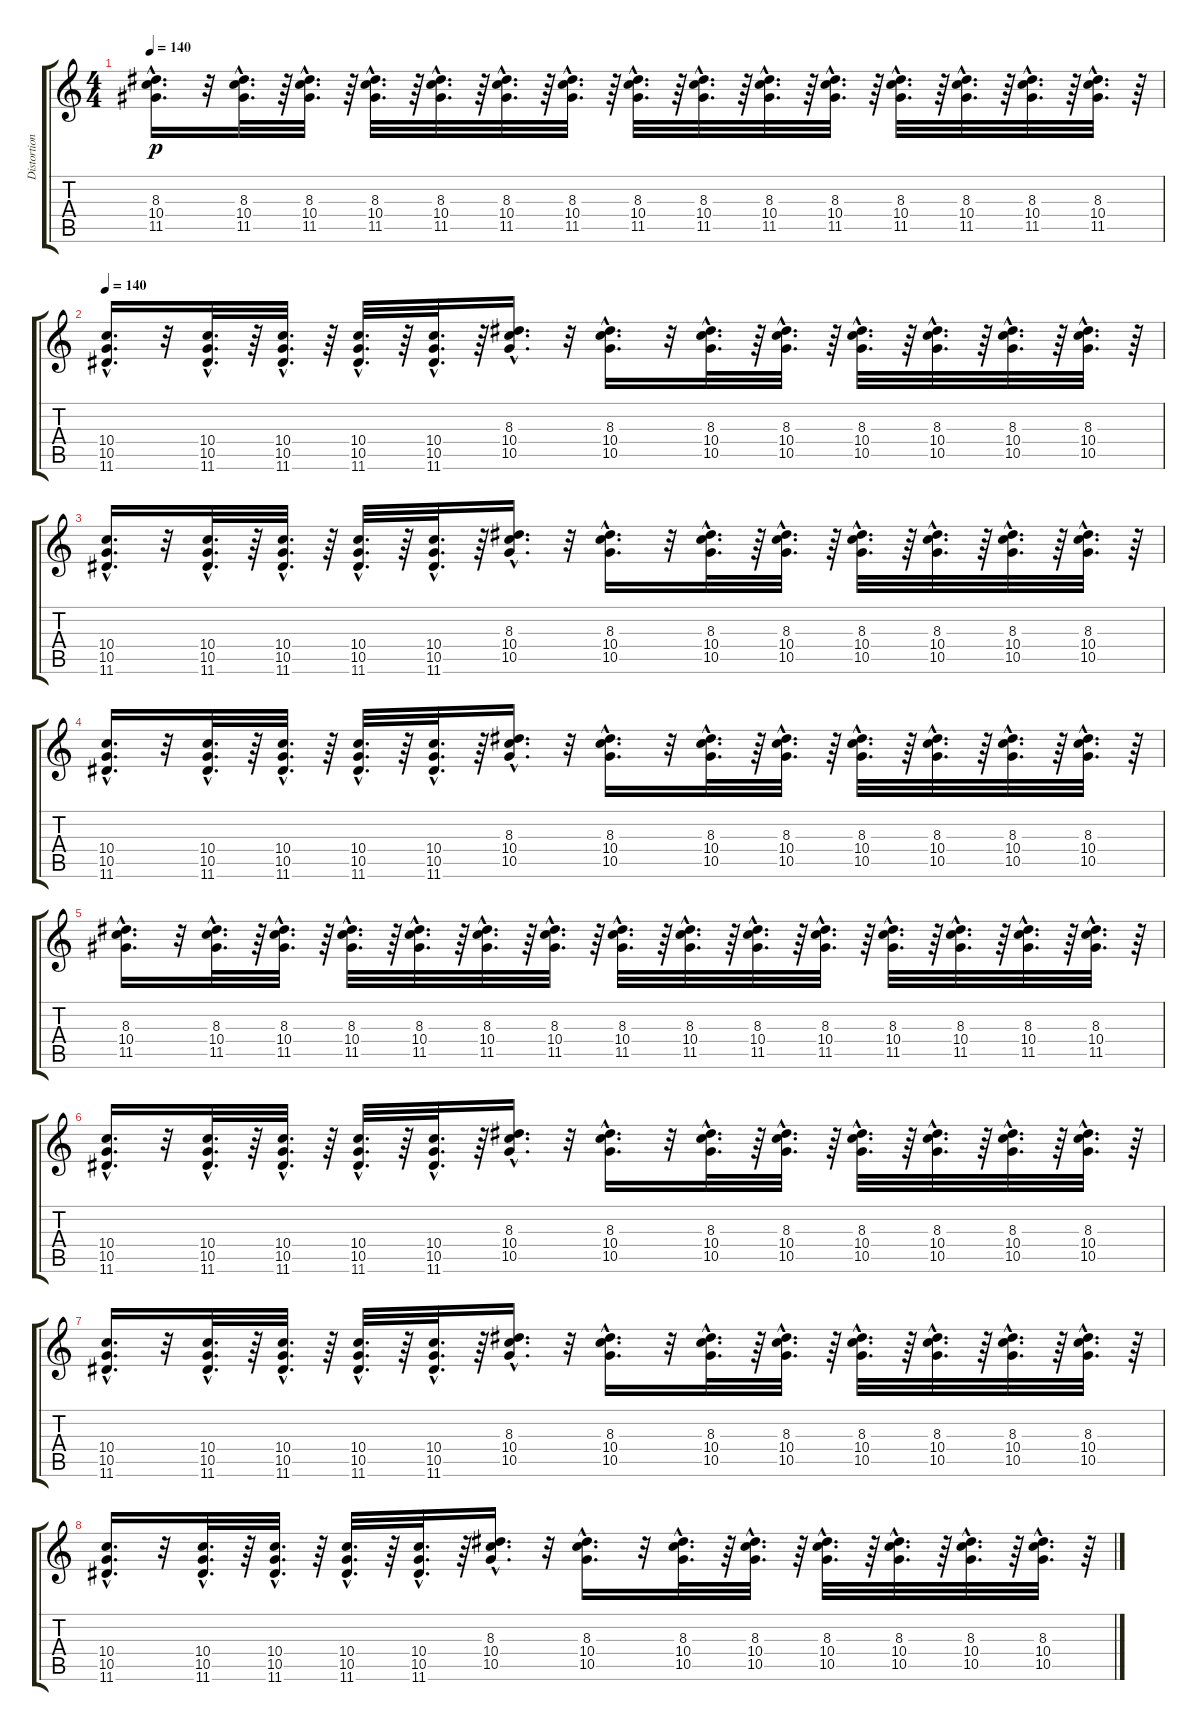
\track ("Distortion" "Distortion") {instrument distortionguitar}
\staff {score tabs}
\tuning (E4 B3 G3 D3 A2 E2) {hide}
\ts (4 4)
\tempo 140
\clef g2
\ks c
(8.3{hac} 10.4{hac} 11.5{hac}).16{d dy p} r.32 (8.3{hac} 10.4{hac} 11.5{hac}).32{d} r.64 (8.3{hac} 10.4{hac} 11.5{hac}).32{d} r.64 (8.3{hac} 10.4{hac} 11.5{hac}).32{d} r.64 (8.3{hac} 10.4{hac} 11.5{hac}).32{d} r.64 (8.3{hac} 10.4{hac} 11.5{hac}).32{d} r.64 (8.3{hac} 10.4{hac} 11.5{hac}).32{d} r.64 (8.3{hac} 10.4{hac} 11.5{hac}).32{d} r.64 (8.3{hac} 10.4{hac} 11.5{hac}).32{d} r.64 (8.3{hac} 10.4{hac} 11.5{hac}).32{d} r.64 (8.3{hac} 10.4{hac} 11.5{hac}).32{d} r.64 (8.3{hac} 10.4{hac} 11.5{hac}).32{d} r.64 (8.3{hac} 10.4{hac} 11.5{hac}).32{d} r.64 (8.3{hac} 10.4{hac} 11.5{hac}).32{d} r.64 (8.3{hac} 10.4{hac} 11.5{hac}).32{d} r.64 |
\tempo 140
(10.4{hac} 10.5{hac} 11.6{hac}).16{d} r.32 (10.4{hac} 10.5{hac} 11.6{hac}).32{d} r.64 (10.4{hac} 10.5{hac} 11.6{hac}).32{d} r.64 (10.4{hac} 10.5{hac} 11.6{hac}).32{d} r.64 (10.4{hac} 10.5{hac} 11.6{hac}).32{d} r.64 (8.3{hac} 10.4{hac} 10.5{hac}).16{d} r.32 (8.3{hac} 10.4{hac} 10.5{hac}).16{d} r.32 (8.3{hac} 10.4{hac} 10.5{hac}).32{d} r.64 (8.3{hac} 10.4{hac} 10.5{hac}).32{d} r.64 (8.3{hac} 10.4{hac} 10.5{hac}).32{d} r.64 (8.3{hac} 10.4{hac} 10.5{hac}).32{d} r.64 (8.3{hac} 10.4{hac} 10.5{hac}).32{d} r.64 (8.3{hac} 10.4{hac} 10.5{hac}).32{d} r.64 |
(10.4{hac} 10.5{hac} 11.6{hac}).16{d} r.32 (10.4{hac} 10.5{hac} 11.6{hac}).32{d} r.64 (10.4{hac} 10.5{hac} 11.6{hac}).32{d} r.64 (10.4{hac} 10.5{hac} 11.6{hac}).32{d} r.64 (10.4{hac} 10.5{hac} 11.6{hac}).32{d} r.64 (8.3{hac} 10.4{hac} 10.5{hac}).16{d} r.32 (8.3{hac} 10.4{hac} 10.5{hac}).16{d} r.32 (8.3{hac} 10.4{hac} 10.5{hac}).32{d} r.64 (8.3{hac} 10.4{hac} 10.5{hac}).32{d} r.64 (8.3{hac} 10.4{hac} 10.5{hac}).32{d} r.64 (8.3{hac} 10.4{hac} 10.5{hac}).32{d} r.64 (8.3{hac} 10.4{hac} 10.5{hac}).32{d} r.64 (8.3{hac} 10.4{hac} 10.5{hac}).32{d} r.64 |
(10.4{hac} 10.5{hac} 11.6{hac}).16{d} r.32 (10.4{hac} 10.5{hac} 11.6{hac}).32{d} r.64 (10.4{hac} 10.5{hac} 11.6{hac}).32{d} r.64 (10.4{hac} 10.5{hac} 11.6{hac}).32{d} r.64 (10.4{hac} 10.5{hac} 11.6{hac}).32{d} r.64 (8.3{hac} 10.4{hac} 10.5{hac}).16{d} r.32 (8.3{hac} 10.4{hac} 10.5{hac}).16{d} r.32 (8.3{hac} 10.4{hac} 10.5{hac}).32{d} r.64 (8.3{hac} 10.4{hac} 10.5{hac}).32{d} r.64 (8.3{hac} 10.4{hac} 10.5{hac}).32{d} r.64 (8.3{hac} 10.4{hac} 10.5{hac}).32{d} r.64 (8.3{hac} 10.4{hac} 10.5{hac}).32{d} r.64 (8.3{hac} 10.4{hac} 10.5{hac}).32{d} r.64 |
(8.3{hac} 10.4{hac} 11.5{hac}).16{d} r.32 (8.3{hac} 10.4{hac} 11.5{hac}).32{d} r.64 (8.3{hac} 10.4{hac} 11.5{hac}).32{d} r.64 (8.3{hac} 10.4{hac} 11.5{hac}).32{d} r.64 (8.3{hac} 10.4{hac} 11.5{hac}).32{d} r.64 (8.3{hac} 10.4{hac} 11.5{hac}).32{d} r.64 (8.3{hac} 10.4{hac} 11.5{hac}).32{d} r.64 (8.3{hac} 10.4{hac} 11.5{hac}).32{d} r.64 (8.3{hac} 10.4{hac} 11.5{hac}).32{d} r.64 (8.3{hac} 10.4{hac} 11.5{hac}).32{d} r.64 (8.3{hac} 10.4{hac} 11.5{hac}).32{d} r.64 (8.3{hac} 10.4{hac} 11.5{hac}).32{d} r.64 (8.3{hac} 10.4{hac} 11.5{hac}).32{d} r.64 (8.3{hac} 10.4{hac} 11.5{hac}).32{d} r.64 (8.3{hac} 10.4{hac} 11.5{hac}).32{d} r.64 |
(10.4{hac} 10.5{hac} 11.6{hac}).16{d} r.32 (10.4{hac} 10.5{hac} 11.6{hac}).32{d} r.64 (10.4{hac} 10.5{hac} 11.6{hac}).32{d} r.64 (10.4{hac} 10.5{hac} 11.6{hac}).32{d} r.64 (10.4{hac} 10.5{hac} 11.6{hac}).32{d} r.64 (8.3{hac} 10.4{hac} 10.5{hac}).16{d} r.32 (8.3{hac} 10.4{hac} 10.5{hac}).16{d} r.32 (8.3{hac} 10.4{hac} 10.5{hac}).32{d} r.64 (8.3{hac} 10.4{hac} 10.5{hac}).32{d} r.64 (8.3{hac} 10.4{hac} 10.5{hac}).32{d} r.64 (8.3{hac} 10.4{hac} 10.5{hac}).32{d} r.64 (8.3{hac} 10.4{hac} 10.5{hac}).32{d} r.64 (8.3{hac} 10.4{hac} 10.5{hac}).32{d} r.64 |
(10.4{hac} 10.5{hac} 11.6{hac}).16{d} r.32 (10.4{hac} 10.5{hac} 11.6{hac}).32{d} r.64 (10.4{hac} 10.5{hac} 11.6{hac}).32{d} r.64 (10.4{hac} 10.5{hac} 11.6{hac}).32{d} r.64 (10.4{hac} 10.5{hac} 11.6{hac}).32{d} r.64 (8.3{hac} 10.4{hac} 10.5{hac}).16{d} r.32 (8.3{hac} 10.4{hac} 10.5{hac}).16{d} r.32 (8.3{hac} 10.4{hac} 10.5{hac}).32{d} r.64 (8.3{hac} 10.4{hac} 10.5{hac}).32{d} r.64 (8.3{hac} 10.4{hac} 10.5{hac}).32{d} r.64 (8.3{hac} 10.4{hac} 10.5{hac}).32{d} r.64 (8.3{hac} 10.4{hac} 10.5{hac}).32{d} r.64 (8.3{hac} 10.4{hac} 10.5{hac}).32{d} r.64 |
(10.4{hac} 10.5{hac} 11.6{hac}).16{d} r.32 (10.4{hac} 10.5{hac} 11.6{hac}).32{d} r.64 (10.4{hac} 10.5{hac} 11.6{hac}).32{d} r.64 (10.4{hac} 10.5{hac} 11.6{hac}).32{d} r.64 (10.4{hac} 10.5{hac} 11.6{hac}).32{d} r.64 (8.3{hac} 10.4{hac} 10.5{hac}).16{d} r.32 (8.3{hac} 10.4{hac} 10.5{hac}).16{d} r.32 (8.3{hac} 10.4{hac} 10.5{hac}).32{d} r.64 (8.3{hac} 10.4{hac} 10.5{hac}).32{d} r.64 (8.3{hac} 10.4{hac} 10.5{hac}).32{d} r.64 (8.3{hac} 10.4{hac} 10.5{hac}).32{d} r.64 (8.3{hac} 10.4{hac} 10.5{hac}).32{d} r.64 (8.3{hac} 10.4{hac} 10.5{hac}).32{d} r.64
